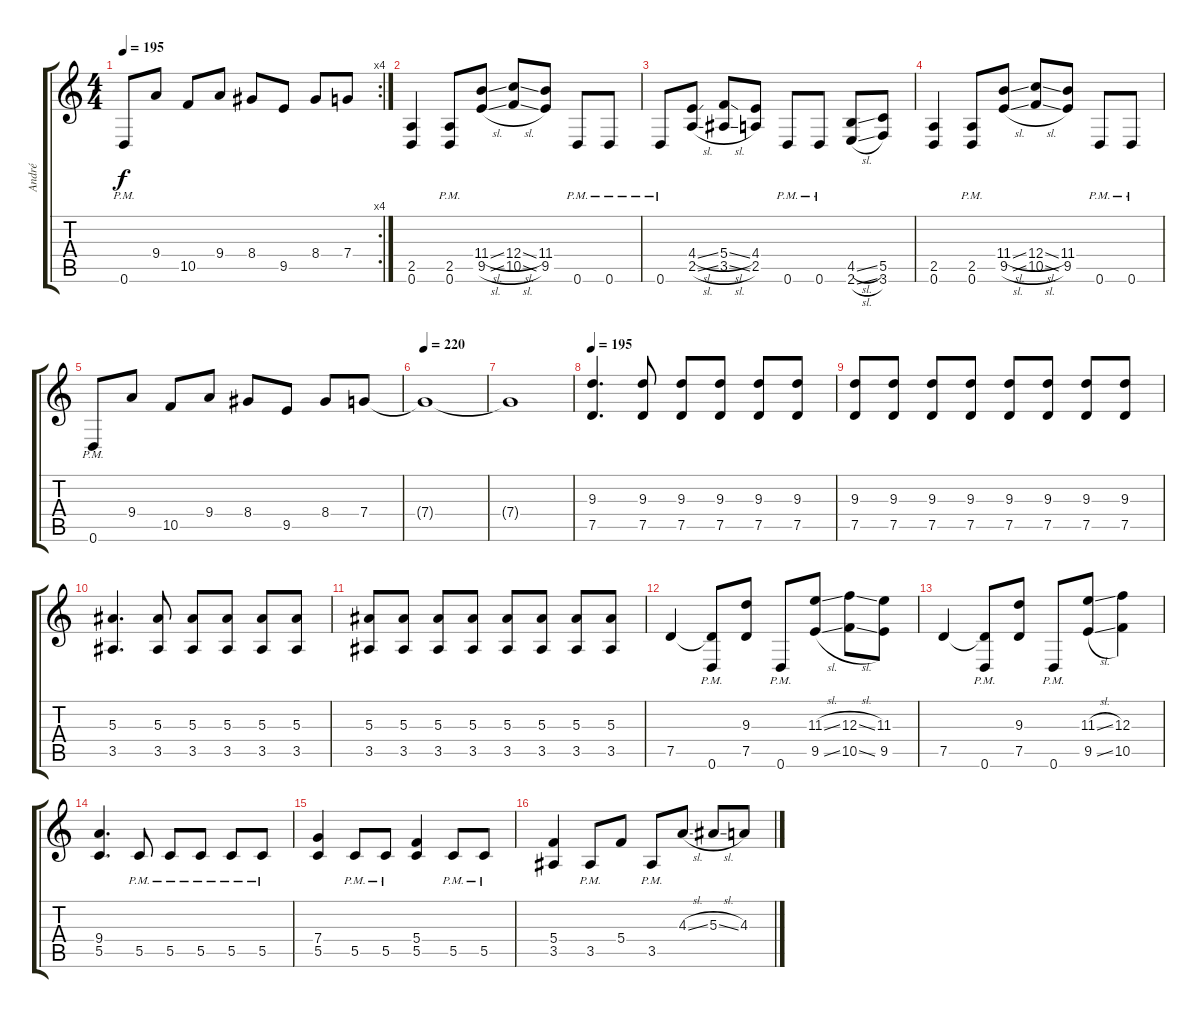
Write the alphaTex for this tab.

\track ("André" "André") {instrument distortionguitar}
\staff {score tabs}
\tuning (D4 A3 F3 C3 G2 D2) {hide}
\rc 4
\ts (4 4)
\tempo 195
\clef g2
\ks c
0.6{pm}.8{dy f} 9.4.8 10.5.8 9.4.8 8.4.8 9.5.8 8.4.8 7.4.8 |
(2.5 0.6).4 (2.5{pm} 0.6{pm}).8 (11.4{sl} 9.5{sl}).8 (12.4{sl} 10.5{sl}).8 (11.4 9.5).8 0.6{pm}.8 0.6{pm}.8 |
0.6{pm}.8 (4.4{sl} 2.5{sl}).8 (5.4{sl} 3.5{sl}).8 (4.4 2.5).8 0.6{pm}.8 0.6{pm}.8 (4.5{sl} 2.6{sl}).8 (5.5 3.6).8 |
(2.5 0.6).4 (2.5{pm} 0.6{pm}).8 (11.4{sl} 9.5{sl}).8 (12.4{sl} 10.5{sl}).8 (11.4 9.5).8 0.6{pm}.8 0.6{pm}.8 |
0.6{pm}.8 9.4.8 10.5.8 9.4.8 8.4.8 9.5.8 8.4.8 7.4.8 |
\tempo 220
7.4{t}.1 |
7.4{t}.1 |
\tempo 195
(9.3 7.5).4{d} (9.3 7.5).8 (9.3 7.5).8 (9.3 7.5).8 (9.3 7.5).8 (9.3 7.5).8 |
(9.3 7.5).8 (9.3 7.5).8 (9.3 7.5).8 (9.3 7.5).8 (9.3 7.5).8 (9.3 7.5).8 (9.3 7.5).8 (9.3 7.5).8 |
(5.3 3.5).4{d} (5.3 3.5).8 (5.3 3.5).8 (5.3 3.5).8 (5.3 3.5).8 (5.3 3.5).8 |
(5.3 3.5).8 (5.3 3.5).8 (5.3 3.5).8 (5.3 3.5).8 (5.3 3.5).8 (5.3 3.5).8 (5.3 3.5).8 (5.3 3.5).8 |
7.5.4 (7.5{t} 0.6{pm}).8 (9.3 7.5).8 0.6{pm}.8 (11.3{sl} 9.5{sl}).8 (12.3{sl} 10.5{sl}).8 (11.3 9.5).8 |
7.5.4 (7.5{t} 0.6{pm}).8 (9.3 7.5).8 0.6{pm}.8 (11.3{sl} 9.5{sl}).8 (12.3 10.5).4 |
(9.4 5.5).4{d} 5.5{pm}.8 5.5{pm}.8 5.5{pm}.8 5.5{pm}.8 5.5{pm}.8 |
(7.4 5.5).4 5.5{pm}.8 5.5{pm}.8 (5.4 5.5).4 5.5{pm}.8 5.5{pm}.8 |
(5.4 3.5).4 3.5{pm}.8 5.4.8 3.5{pm}.8 4.3{sl}.8 5.3{sl}.8 4.3.8
